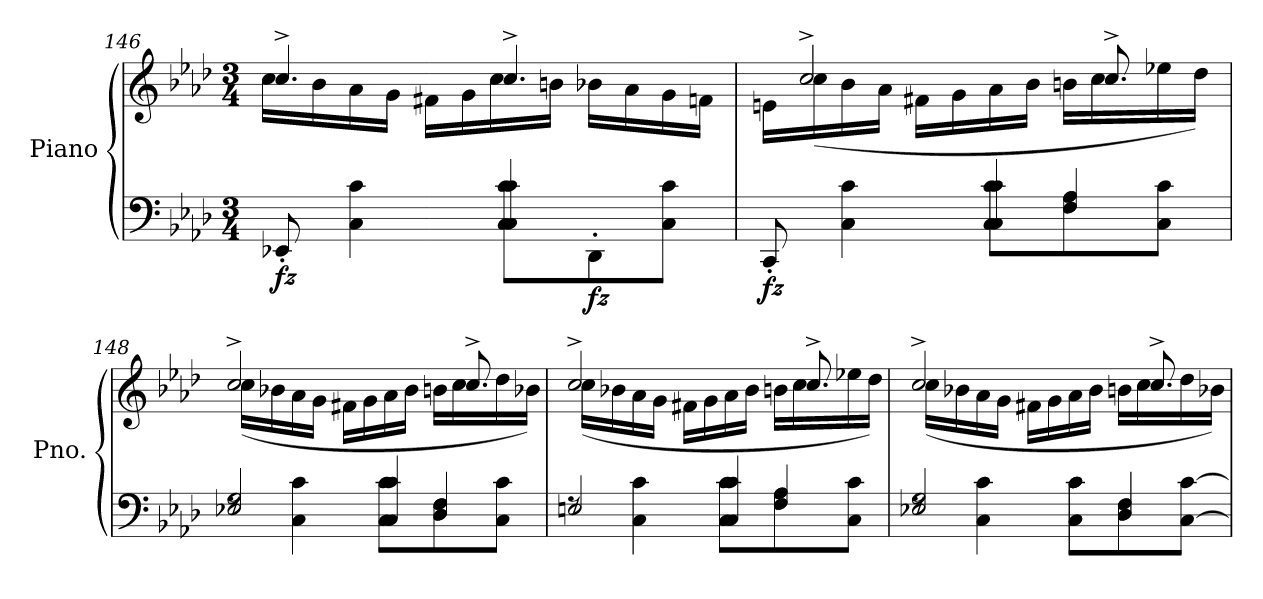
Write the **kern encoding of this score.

**kern	**kern	**dynam
*part1	*part1	*part1
*staff2	*staff1	*staff1/2
*I"Piano	*	*
*I'Pno.	*	*
!!LO:LB:g=z
*clefF4	*clefG2	*
*k[b-e-a-d-]	*k[b-e-a-d-]	*
*M3/4	*M3/4	*
=146	=146	=146
*^	*^	*
!	!	!	!	!LO:DY:b=2
8EE-X'/	4.ryy	4.cc^/	16cc\LL	fz
.	.	.	16b-\	.
4C\ 4c\	.	.	16a-\	.
.	.	.	16g\JJ	.
.	.	.	16f#X\LL	.
.	.	.	16g\	.
8C\ 8c\L	4C/ 4c/	4.cc^/	16cc\	.
.	.	.	16bn\JJ	.
!	!	!	!	!LO:DY:b=2
8DD-'/	.	.	16b-X\LL	fz
.	.	.	16a-\	.
8C\ 8c\J	8ryy	.	16g\	.
.	.	.	16fn\JJ	.
=147	=147	=147	=147	=147
*	*^	*	*	*
!	!	!	!	!	!LO:DY:b=2
8CC'/	2ryy	4.ryy	16ryy	16en\LL	fz
.	.	.	2cc^/	(>16cc\	.
!	!	!	!	!	!LO:DY:b
4C\ 4c\	.	.	.	16b-\	other-dynamics
.	.	.	.	16a-\JJ	.
.	.	.	.	16f#X\LL	.
.	.	.	.	16g\	.
8C\ 8c\L	.	4C/ 4c/	.	16a-\	.
.	.	.	.	16b-\JJ	.
8F\ 8A-\	4F/ 4A-/	.	.	16bn\LL	.
.	.	.	8.cc^/	16cc\	.
8C\ 8c\J	.	8ryy	.	16ee-X\	.
.	.	.	.	16dd-\JJ)	.
!!LO:LB:g=z	!!
=148	=148	=148	=148	=148	=148
2E-X/ 2G/	8rF	4.ryy	2cc^/	(>16cc\LL	.
.	.	.	.	16b-X\	.
.	4C\ 4c\	.	.	16a-\	.
.	.	.	.	16g\JJ	.
.	.	.	.	16f#X\LL	.
.	.	.	.	16g\	.
.	4C/ 4c/	8C\ 8c\L	.	16a-\	.
.	.	.	.	16b-\JJ	.
4D-/ 4F/	.	8D-\ 8F\	16ryy	16bn\LL	.
.	.	.	8.cc^/	16cc\	.
.	8ryy	8C\ 8c\J	.	16dd-\	.
.	.	.	.	16b-X\JJ)	.
=149	=149	=149	=149	=149	=149
2En/	8rF	4.ryy	2cc^/	(>16cc\LL	.
!	!	!	!	!	!LO:DY:b
.	.	.	.	16b-X\	other-dynamics
.	4C\ 4c\	.	.	16a-\	.
.	.	.	.	16g\JJ	.
.	.	.	.	16f#X\LL	.
.	.	.	.	16g\	.
.	4C/ 4c/	8C\ 8c\L	.	16a-\	.
.	.	.	.	16b-\JJ	.
4F/ 4A-/	.	8F\ 8A-\	16ryy	16bn\LL	.
.	.	.	8.cc^/	16cc\	.
.	8ryy	8C\ 8c\J	.	16ee-X\	.
.	.	.	.	16dd-\JJ)	.
!!LO:LB:g=z	!!
=150	=150	=150	=150	=150	=150
2E-X/ 2G/	8rF	4.ryy	2cc^/	(>16cc\LL	.
.	.	.	.	16b-X\	.
.	4C\ 4c\	.	.	16a-\	.
.	.	.	.	16g\JJ	.
.	.	.	.	16f#X\LL	.
.	.	.	.	16g\	.
.	4C\ 4c\	8C\ 8c\L	.	16a-\	.
.	.	.	.	16b-\JJ	.
4D-/ 4F/	.	8D-\ 8F\	16ryy	16bn\LL	.
.	.	.	8.cc^/	16cc\	.
.	8ryy	[8C\ [8c\J	.	16dd-\	.
.	.	.	.	16b-X\JJ)	.
*v	*v	*v	*	*	*
*	*v	*v	*
=	=	=
*-	*-	*-
